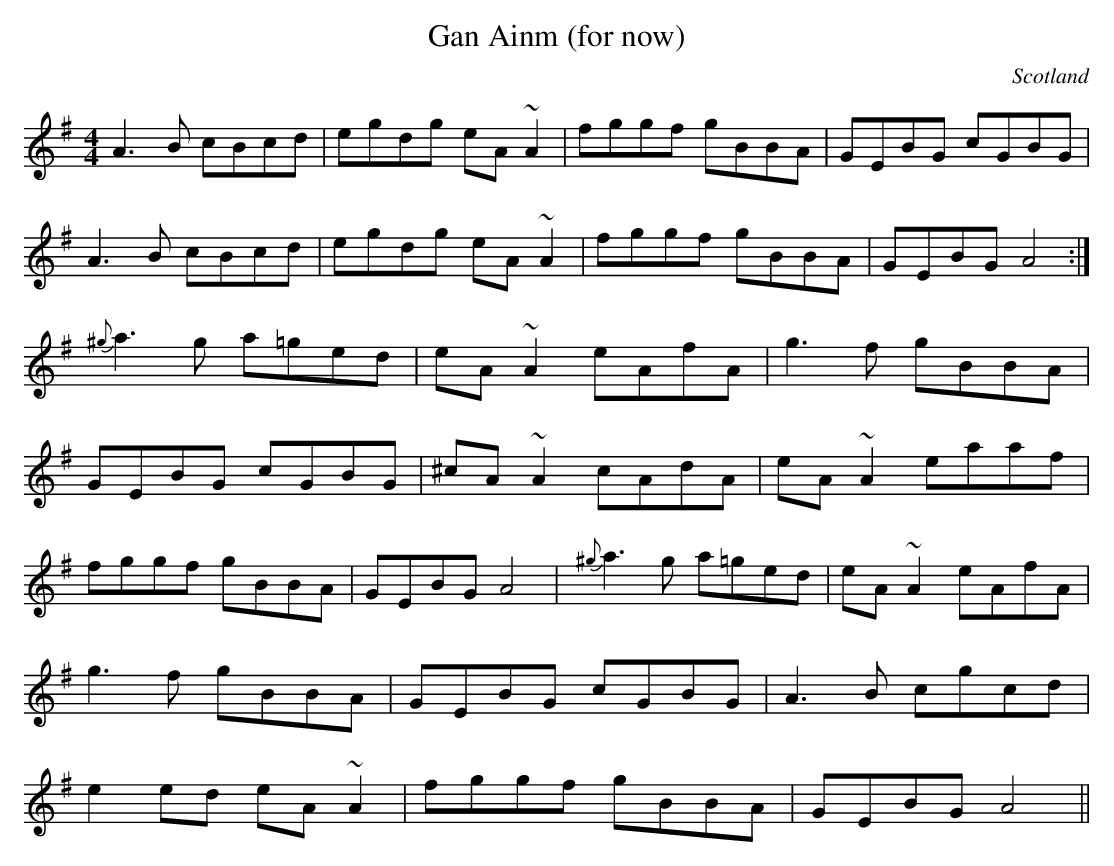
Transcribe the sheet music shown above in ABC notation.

X:1
T:Gan Ainm (for now)
M:4/4
L:1/8
O:Scotland
K:ADor
A3 B cBcd|egdg eA ~A2|fggf gBBA|GEBG cGBG|A3 B \
cBcd|egdg eA ~A2|fggf gBBA|GEBG A4:|{^g}a3g a=ged|\
eA ~A2eAfA|g3 f gBBA|GEBG cGBG|^cA ~A2cAdA|\
eA ~A2eaaf|fggf gBBA|GEBG A4|{^g}a3g a=ged|eA ~A2\
eAfA|g3 f gBBA|GEBG cGBG|A3 B cgcd|e2ed eA ~A2|\
fggf gBBA|GEBG A4||
